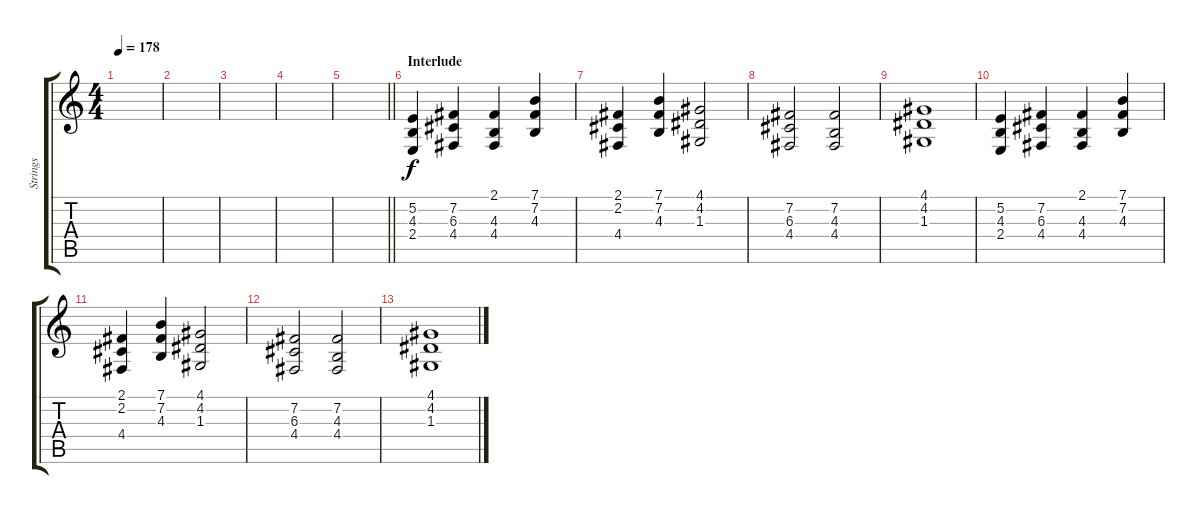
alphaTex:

\track ("Strings" "Strings") {instrument stringensemble1}
\staff {score tabs}
\tuning (E4 B3 G3 D3 A2 E2) {hide}
\ts (4 4)
\tempo 178
\clef g2
\ks c
|
|
|
|
\barLineRight lightlight
|
\section ("" "Interlude")
(5.2 4.3 2.4).4 (7.2 6.3 4.4).4 (2.1 4.3 4.4).4 (7.1 7.2 4.3).4 |
(2.1 2.2 4.4).4 (7.1 7.2 4.3).4 (4.1 4.2 1.3).2 |
(7.2 6.3 4.4).2 (7.2 4.3 4.4).2 |
(4.1 4.2 1.3).1 |
(5.2 4.3 2.4).4 (7.2 6.3 4.4).4 (2.1 4.3 4.4).4 (7.1 7.2 4.3).4 |
(2.1 2.2 4.4).4 (7.1 7.2 4.3).4 (4.1 4.2 1.3).2 |
(7.2 6.3 4.4).2 (7.2 4.3 4.4).2 |
(4.1 4.2 1.3).1
